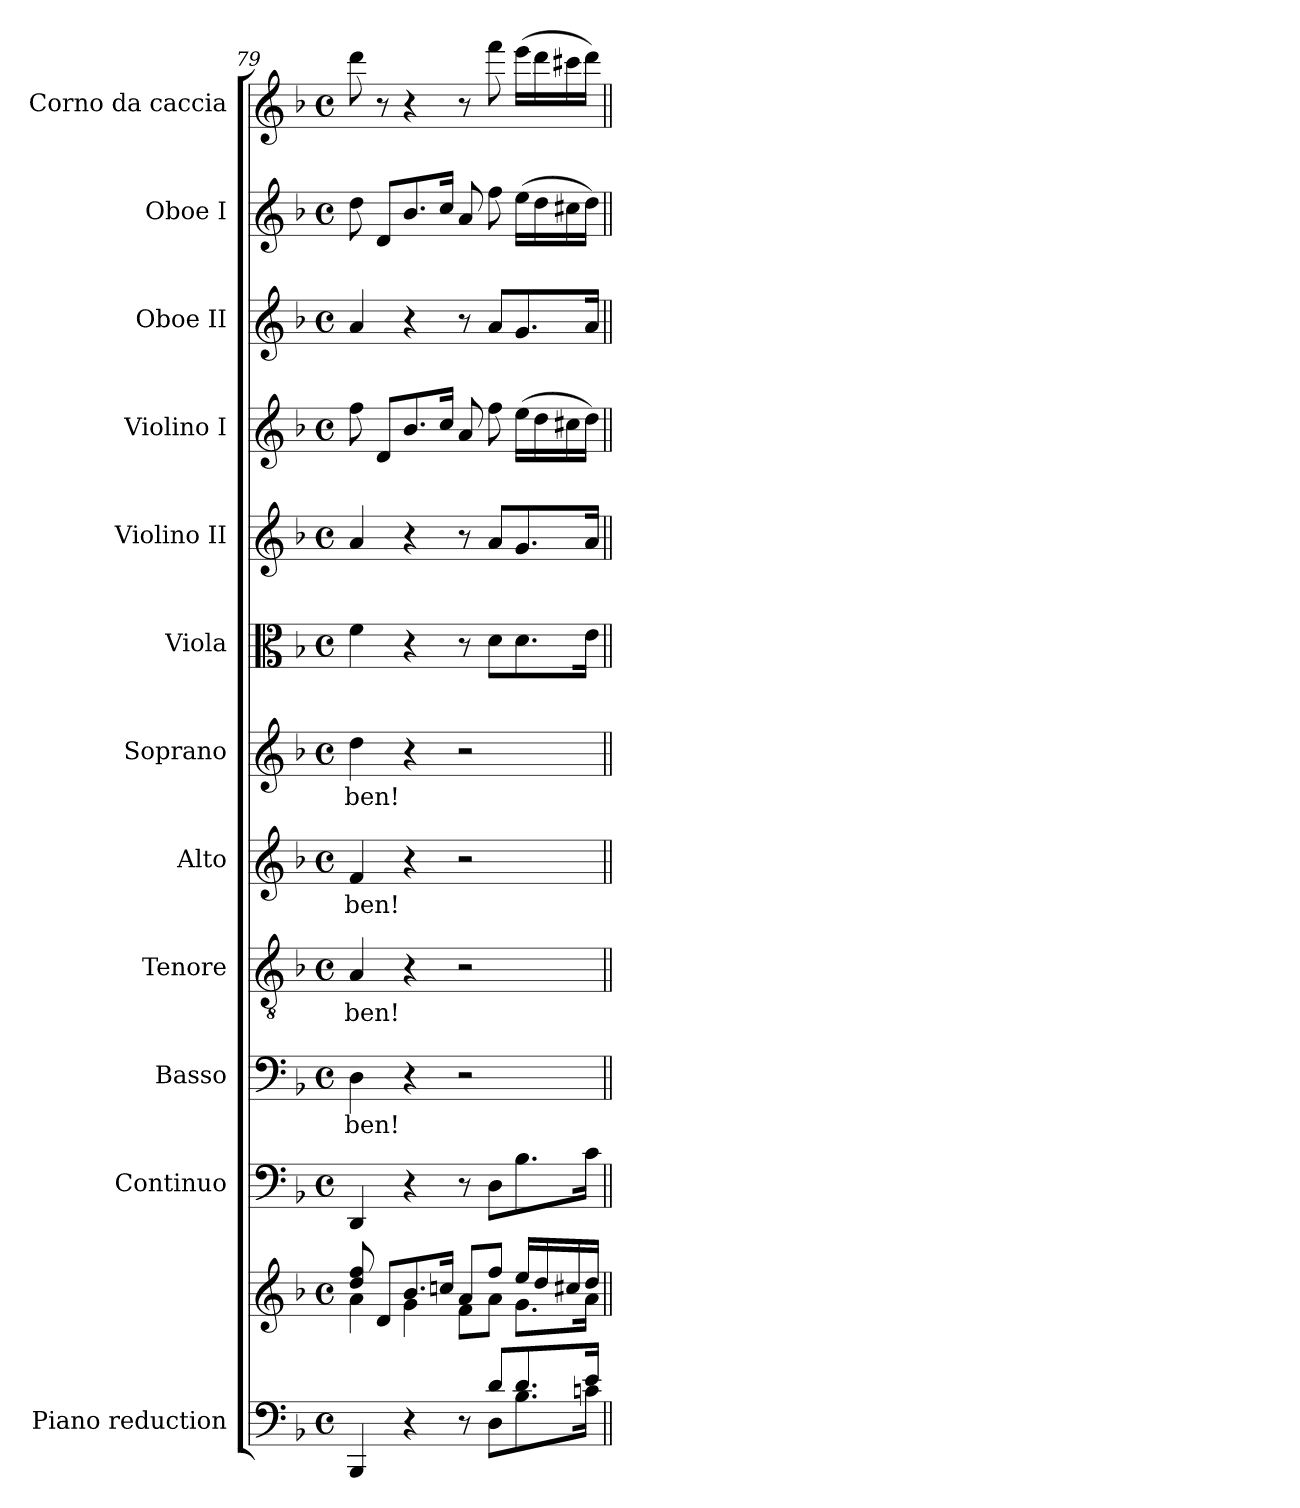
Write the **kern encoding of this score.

**kern	**kern	**kern	**kern	**text	**kern	**text	**kern	**text	**kern	**text	**kern	**kern	**kern	**kern	**kern	**kern
*part12	*part12	*part11	*part10	*part10	*part9	*part9	*part8	*part8	*part7	*part7	*part6	*part5	*part4	*part3	*part2	*part1
*staff13	*staff12	*staff11	*staff10	*staff10	*staff9	*staff9	*staff8	*staff8	*staff7	*staff7	*staff6	*staff5	*staff4	*staff3	*staff2	*staff1
*I"Piano reduction	*	*I"Continuo	*I"Basso	*	*I"Tenore	*	*I"Alto	*	*I"Soprano	*	*I"Viola	*I"Violino II	*I"Violino I	*I"Oboe II	*I"Oboe I	*I"Corno da caccia
*I'Pno	*	*	*	*	*	*	*	*	*	*	*I'Vla	*I'Vln	*I'Vln	*I'Ob	*I'Ob	*
*clefF4	*clefG2	*clefF4	*clefF4	*	*clefGv2	*	*clefG2	*	*clefG2	*	*clefC3	*clefG2	*clefG2	*clefG2	*clefG2	*clefG2
*	*	*	*	*	*	*	*	*	*	*	*	*	*	*	*	*ITrd7c12
*k[b-]	*k[b-]	*k[b-]	*k[b-]	*	*k[b-]	*	*k[b-]	*	*k[b-]	*	*k[b-]	*k[b-]	*k[b-]	*k[b-]	*k[b-]	*k[b-]
*M4/4	*M4/4	*M4/4	*M4/4	*	*M4/4	*	*M4/4	*	*M4/4	*	*M4/4	*M4/4	*M4/4	*M4/4	*M4/4	*M4/4
*met(c)	*met(c)	*met(c)	*met(c)	*	*met(c)	*	*met(c)	*	*met(c)	*	*met(c)	*met(c)	*met(c)	*met(c)	*met(c)	*met(c)
=79	=79	=79	=79	=79	=79	=79	=79	=79	=79	=79	=79	=79	=79	=79	=79	=79
*^	*^	*	*	*	*	*	*	*	*	*	*	*	*	*	*	*
!	!	!	!	!	!	!LO:LY:b	!	!LO:LY:b	!	!LO:LY:b	!	!LO:LY:b	!	!	!	!	!	!
4BBB-/	4ryy	8dd/ 8ff/	4a\	4DD/	4D\	-ben!	4A/	-ben!	4f/	-ben!	4dd\	-ben!	4f\	4a/	8ff\	4a/	8dd\	8dd\
.	.	8d/L	.	.	.	.	.	.	.	.	.	.	.	.	8d/L	.	8d/L	8r
4r	4ryy	8.b-/	4g\	4r	4r	.	4r	.	4r	.	4r	.	4r	4r	8.b-/	4r	8.b-/	4r
.	.	16ccn/Jk	.	.	.	.	.	.	.	.	.	.	.	.	16cc/Jk	.	16cc/Jk	.
8r	8ryy	8a/L	8f\L	8r	2r	.	2r	.	2r	.	2r	.	8r	8r	8a/	8r	8a/	8r
8d/L	8D\L	8ff/J	8a\J	8D\L	.	.	.	.	.	.	.	.	8d\L	8a/L	8ff\	8a/L	8ff\	8ff\
8.d/	8.B-\	16ee/LL	8.g\L	8.B-\	.	.	.	.	.	.	.	.	8.d\	8.g/	(>16ee\LL	8.g/	(>16ee\LL	(>16ee\LL
.	.	16dd/	.	.	.	.	.	.	.	.	.	.	.	.	16dd\	.	16dd\	16dd\
.	.	16cc#X/	.	.	.	.	.	.	.	.	.	.	.	.	16cc#X\	.	16cc#X\	16cc#X\
16e/Jk	16cn\Jk	16dd/JJ	16a\Jk	16c\Jk	.	.	.	.	.	.	.	.	16e\Jk	16a/Jk	16dd\JJ)	16a/Jk	16dd\JJ)	16dd\JJ)
*v	*v	*	*	*	*	*	*	*	*	*	*	*	*	*	*	*	*	*
*	*v	*v	*	*	*	*	*	*	*	*	*	*	*	*	*	*	*
=||	=||	=||	=||	=||	=||	=||	=||	=||	=||	=||	=||	=||	=||	=||	=||	=||
*-	*-	*-	*-	*-	*-	*-	*-	*-	*-	*-	*-	*-	*-	*-	*-	*-
